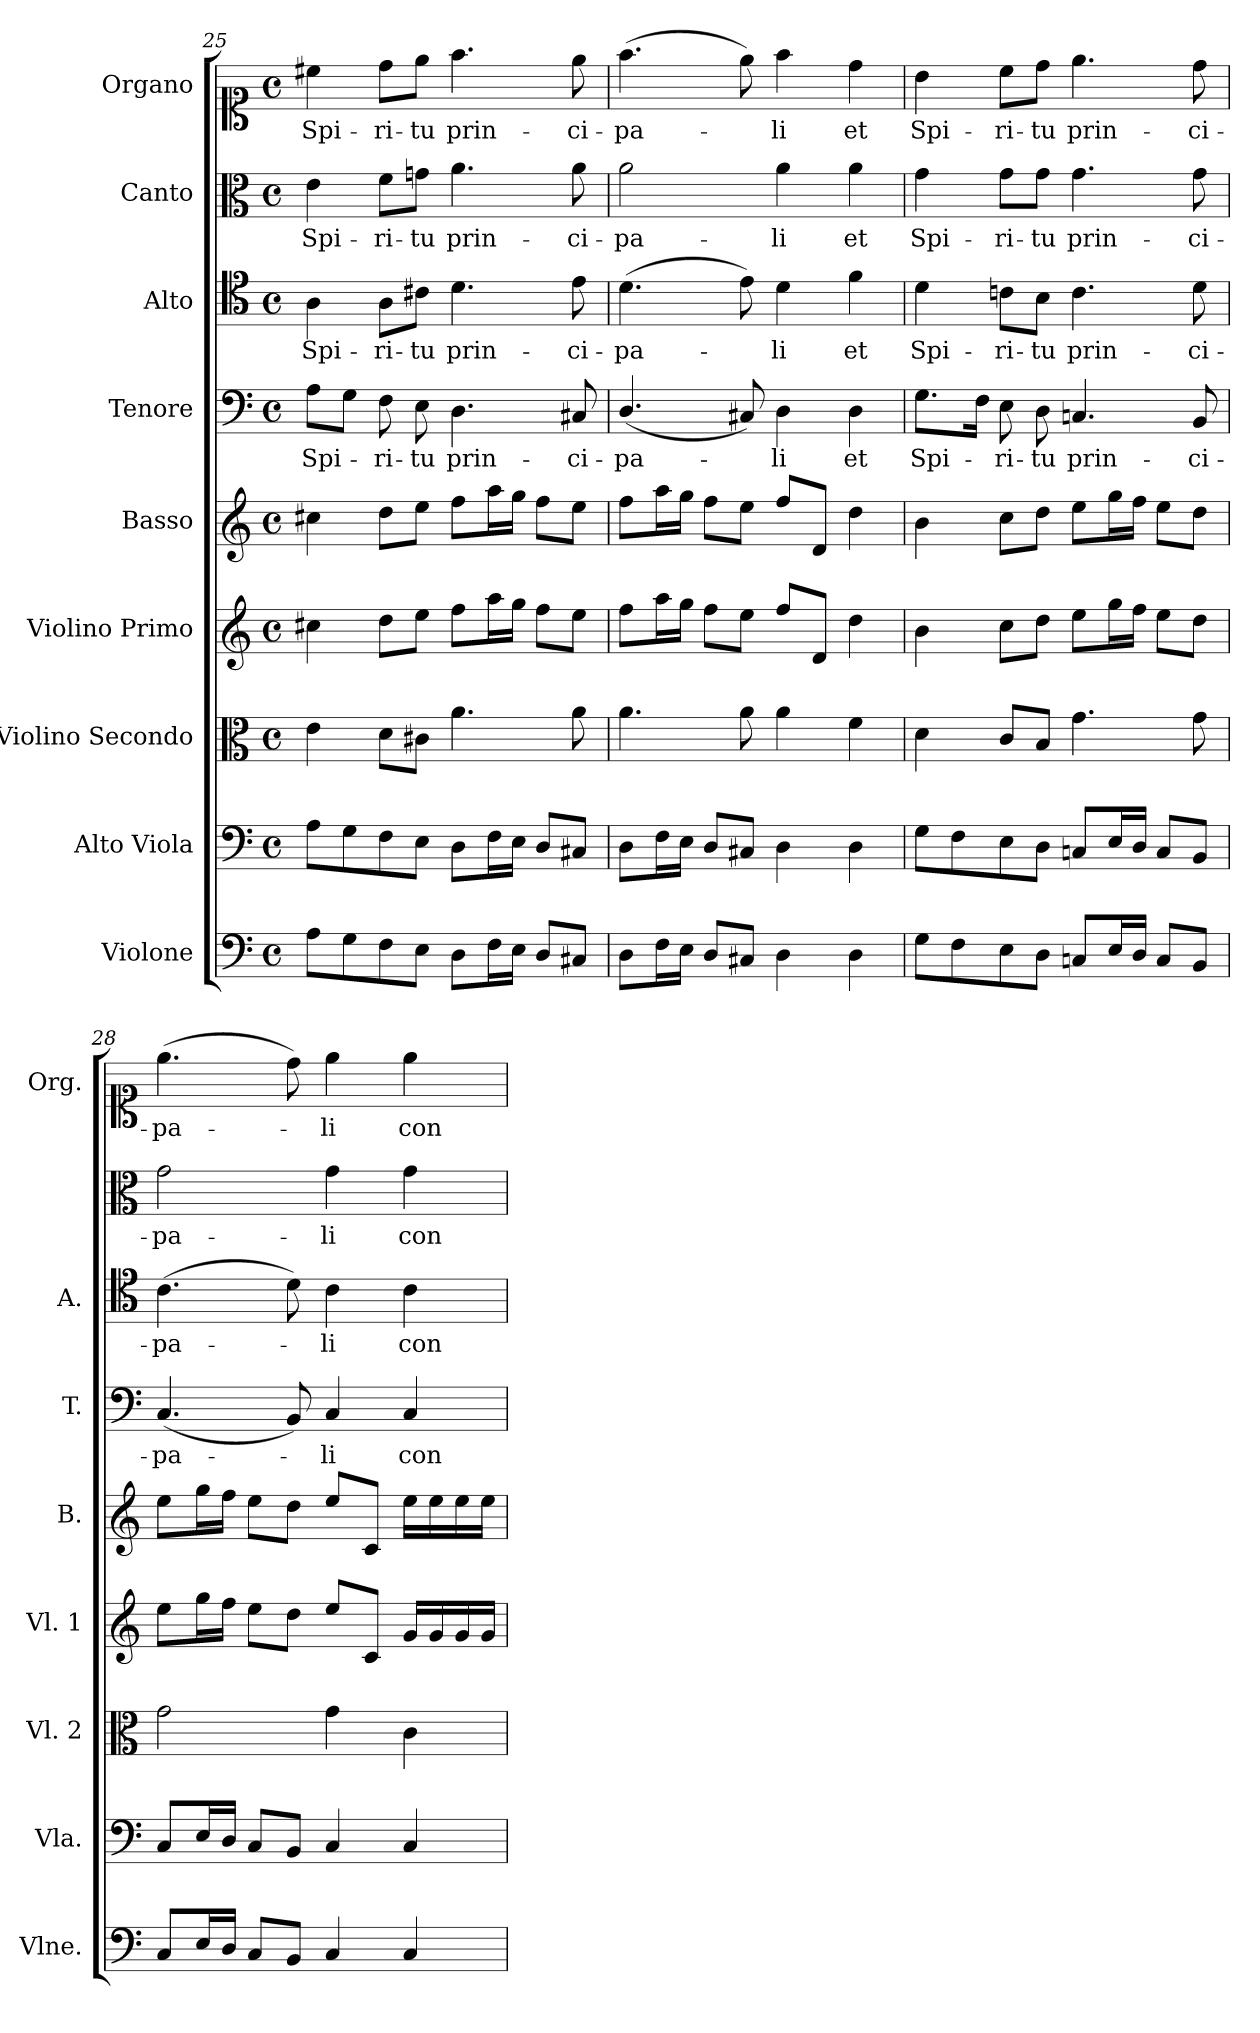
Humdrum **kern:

**kern	**kern	**kern	**kern	**kern	**kern	**text	**kern	**text	**kern	**text	**kern	**text
*part9	*part8	*part7	*part6	*part5	*part4	*part4	*part3	*part3	*part2	*part2	*part1	*part1
*staff9	*staff8	*staff7	*staff6	*staff5	*staff4	*staff4	*staff3	*staff3	*staff2	*staff2	*staff1	*staff1
*I"Violone	*I"Alto Viola	*I"Violino Secondo	*I"Violino Primo	*I"Basso	*I"Tenore	*	*I"Alto	*	*I"Canto	*	*I"Organo	*
*I'Vlne.	*I'Vla.	*I'Vl. 2	*I'Vl. 1	*I'B.	*I'T.	*	*I'A.	*	*	*	*I'Org.	*
*clefF4	*clefF4	*clefC3	*clefG2	*clefG2	*clefF4	*	*clefC4	*	*clefC3	*	*clefC1	*
*	*ITrd7c12	*	*	*	*	*	*	*	*	*	*	*
*k[]	*k[]	*k[]	*k[]	*k[]	*k[]	*	*k[]	*	*k[]	*	*k[]	*
*M4/4	*M4/4	*M4/4	*M4/4	*M4/4	*M4/4	*	*M4/4	*	*M4/4	*	*M4/4	*
*met(c)	*met(c)	*met(c)	*met(c)	*met(c)	*met(c)	*	*met(c)	*	*met(c)	*	*met(c)	*
=25	=25	=25	=25	=25	=25	=25	=25	=25	=25	=25	=25	=25
8A\L	8AA\L	4e\	4cc#X\	4cc#X\	8A\L	Spi-	4A\	Spi-	4e\	Spi-	4cc#X\	Spi-
8G\	8GG\	.	.	.	8G\J	.	.	.	.	.	.	.
8F\	8FF\	8d\L	8dd\L	8dd\L	8F\	-ri-	8A\L	-ri-	8f\L	-ri-	8dd\L	-ri-
8E\J	8EE\J	8c#X\J	8ee\J	8ee\J	8E\	-tu	8c#X\J	-tu	8gn\J	-tu	8ee\J	-tu
8D\L	8DD\L	4.a\	8ff\L	8ff\L	4.D\	prin-	4.d\	prin-	4.a\	prin-	4.ff\	prin-
16F\L	16FF\L	.	16aa\L	16aa\L	.	.	.	.	.	.	.	.
16E\JJ	16EE\JJ	.	16gg\JJ	16gg\JJ	.	.	.	.	.	.	.	.
8D/L	8DD/L	.	8ff\L	8ff\L	.	.	.	.	.	.	.	.
8C#X/J	8CC#X/J	8a\	8ee\J	8ee\J	8C#X/	-ci-	8e\	-ci-	8a\	-ci-	8ee\	-ci-
!!LO:PB:g=z
=26	=26	=26	=26	=26	=26	=26	=26	=26	=26	=26	=26	=26
8D\L	8DD\L	4.a\	8ff\L	8ff\L	(<4.D/	-pa-	(>4.d\	-pa-	2a\	-pa-	(>4.ff\	-pa-
16F\L	16FF\L	.	16aa\L	16aa\L	.	.	.	.	.	.	.	.
16E\JJ	16EE\JJ	.	16gg\JJ	16gg\JJ	.	.	.	.	.	.	.	.
8D/L	8DD/L	.	8ff\L	8ff\L	.	.	.	.	.	.	.	.
8C#X/J	8CC#X/J	8a\	8ee\J	8ee\J	8C#X/)	.	8e\)	.	.	.	8ee\)	.
4D\	4DD\	4a\	8ff/L	8ff/L	4D\	-li	4d\	-li	4a\	-li	4ff\	-li
.	.	.	8d/J	8d/J	.	.	.	.	.	.	.	.
4D\	4DD\	4f\	4dd\	4dd\	4D\	et	4f\	et	4a\	et	4dd\	et
=27	=27	=27	=27	=27	=27	=27	=27	=27	=27	=27	=27	=27
8G\L	8GG\L	4d\	4b\	4b\	8.G\L	Spi-	4d\	Spi-	4g\	Spi-	4b\	Spi-
8F\	8FF\	.	.	.	.	.	.	.	.	.	.	.
.	.	.	.	.	16F\Jk	.	.	.	.	.	.	.
8E\	8EE\	8c/L	8cc\L	8cc\L	8E\	-ri-	8cn\L	-ri-	8g\L	-ri-	8cc\L	-ri-
8D\J	8DD\J	8B/J	8dd\J	8dd\J	8D\	-tu	8B\J	-tu	8g\J	-tu	8dd\J	-tu
8Cn/L	8CCn/L	4.g\	8ee\L	8ee\L	4.Cn/	prin-	4.c\	prin-	4.g\	prin-	4.ee\	prin-
16E/L	16EE/L	.	16gg\L	16gg\L	.	.	.	.	.	.	.	.
16D/JJ	16DD/JJ	.	16ff\JJ	16ff\JJ	.	.	.	.	.	.	.	.
8C/L	8CC/L	.	8ee\L	8ee\L	.	.	.	.	.	.	.	.
8BB/J	8BBB/J	8g\	8dd\J	8dd\J	8BB/	-ci-	8d\	-ci-	8g\	-ci-	8dd\	-ci-
=28	=28	=28	=28	=28	=28	=28	=28	=28	=28	=28	=28	=28
8C/L	8CC/L	2g\	8ee\L	8ee\L	(<4.C/	-pa-	(>4.c\	-pa-	2g\	-pa-	(>4.ee\	-pa-
16E/L	16EE/L	.	16gg\L	16gg\L	.	.	.	.	.	.	.	.
16D/JJ	16DD/JJ	.	16ff\JJ	16ff\JJ	.	.	.	.	.	.	.	.
8C/L	8CC/L	.	8ee\L	8ee\L	.	.	.	.	.	.	.	.
8BB/J	8BBB/J	.	8dd\J	8dd\J	8BB/)	.	8d\)	.	.	.	8dd\)	.
4C/	4CC/	4g\	8ee/L	8ee/L	4C/	-li	4c\	-li	4g\	-li	4ee\	-li
.	.	.	8c/J	8c/J	.	.	.	.	.	.	.	.
4C/	4CC/	4c\	16g/LL	16ee\LL	4C/	con-	4c\	con-	4g\	con-	4ee\	con-
.	.	.	16g/	16ee\	.	.	.	.	.	.	.	.
.	.	.	16g/	16ee\	.	.	.	.	.	.	.	.
.	.	.	16g/JJ	16ee\JJ	.	.	.	.	.	.	.	.
=	=	=	=	=	=	=	=	=	=	=	=	=
*-	*-	*-	*-	*-	*-	*-	*-	*-	*-	*-	*-	*-
